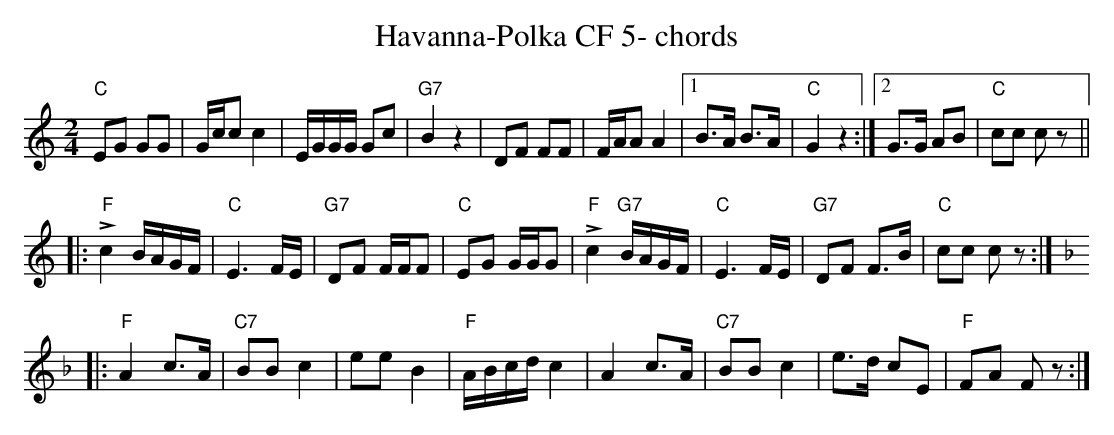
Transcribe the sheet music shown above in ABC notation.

X:1
T:Havanna-Polka CF 5- chords
M:2/4
L:1/16
K:C %%MIDI gchordon
"C"E2G2 G2G2 | Gcc2c4 | EGGG G2c2 | "G7"B4z4 | D2F2 F2F2 | FAA2A4 |1 B3A B3A | "C"G4z4 :|2 G3G A2B2 | "C"c2c2 c2z2 ||
 |: "F"!>!c4 BAGF | "C"E6FE | "G7"D2F2 FFF2 | "C"E2G2 GGG2 | "F"!>!c4 "G7"BAGF | "C"E6FE | "G7"D2F2 F3B | "C"c2c2 c2z2 :| [K:F]
 |: "F"A4c3A | "C7"B2B2c4 | e2e2B4 | "F"ABcd c4 | A4c3A | "C7"B2B2c4 | e3d c2E2 | "F"F2A2 F2z2 :|
